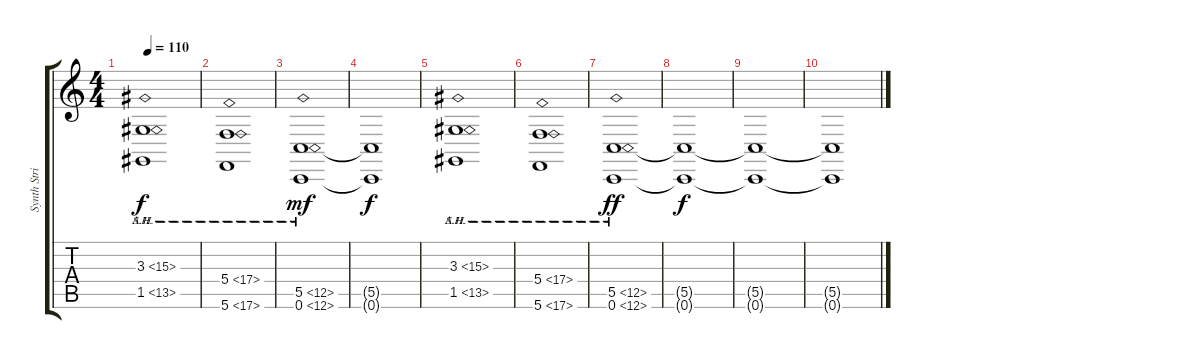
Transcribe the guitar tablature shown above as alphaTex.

\track ("Synth Strings" "Synth Stri") {instrument synthstrings1}
\staff {score tabs}
\tuning (D4 A3 F3 C3 G2 C2) {hide}
\ts (4 4)
\tempo 110
\clef g2
\ks c
(3.3{ah 12} 1.5{sh 12}).1{dy f} |
(5.4{ah 12} 5.6{sh 12}).1 |
(5.5{ah 7} 0.6{sh 12}).1{dy mf} |
(5.5{t} 0.6{t}).1{dy f} |
(3.3{ah 12} 1.5{sh 12}).1 |
(5.4{ah 12} 5.6{sh 12}).1 |
(5.5{ah 7} 0.6{sh 12}).1{dy ff} |
(5.5{t} 0.6{t}).1{dy f} |
(5.5{t} 0.6{t}).1 |
(5.5{t} 0.6{t}).1
